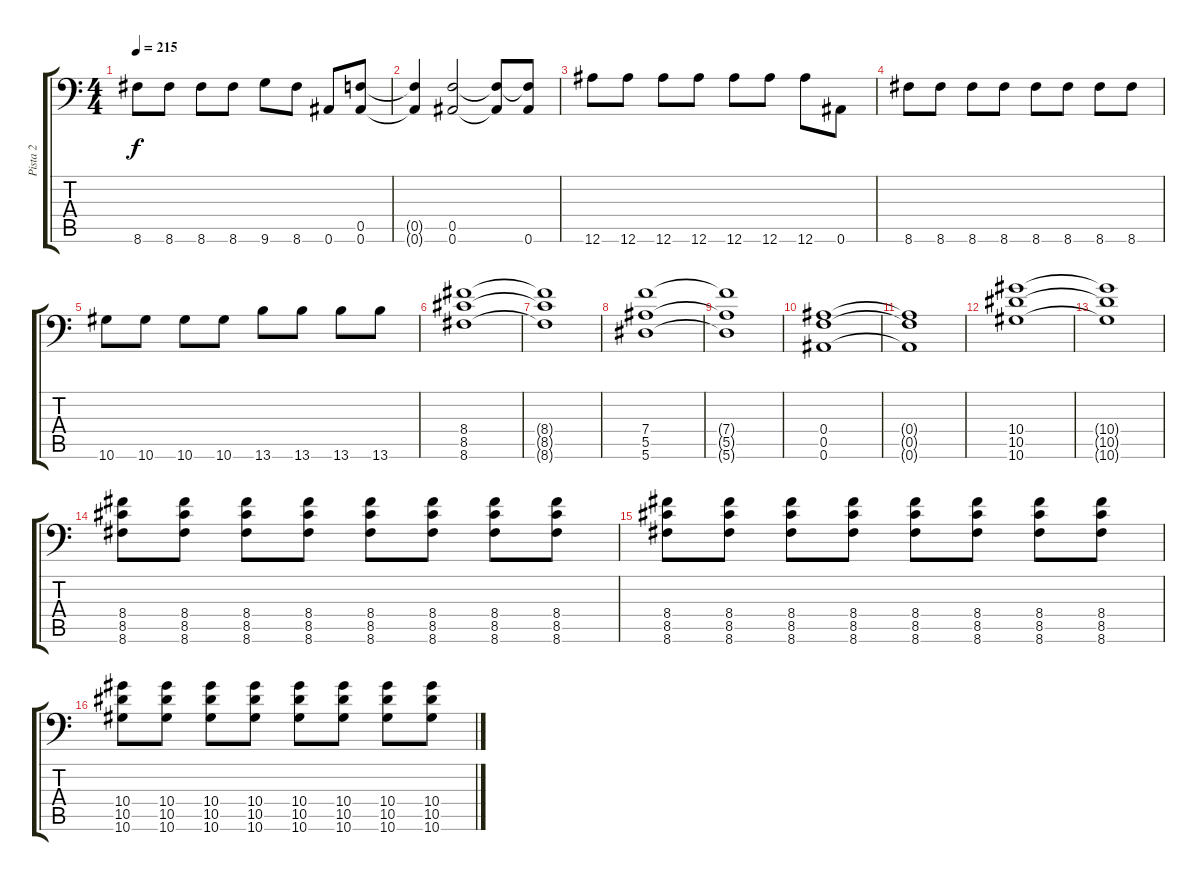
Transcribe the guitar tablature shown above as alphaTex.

\track ("Pista 2" "Pista 2") {instrument distortionguitar}
\staff {score tabs}
\tuning (C4 G3 Eb3 Bb2 F2 Bb1) {hide}
\ts (4 4)
\tempo 215
\clef f4
\ks c
8.6.8{dy f} 8.6.8 8.6.8 8.6.8 9.6.8 8.6.8 0.6.8 (0.5 0.6).8 |
(0.5{t} 0.6{t}).4 (0.5 0.6).2 (0.5{t} 0.6{t}).8 (0.5{t} 0.6).8 |
12.6.8 12.6.8 12.6.8 12.6.8 12.6.8 12.6.8 12.6.8 0.6.8 |
8.6.8 8.6.8 8.6.8 8.6.8 8.6.8 8.6.8 8.6.8 8.6.8 |
10.6.8 10.6.8 10.6.8 10.6.8 13.6.8 13.6.8 13.6.8 13.6.8 |
(8.4 8.5 8.6).1 |
(8.4{t} 8.5{t} 8.6{t}).1 |
(7.4 5.5 5.6).1 |
(7.4{t} 5.5{t} 5.6{t}).1 |
(0.4 0.5 0.6).1 |
(0.4{t} 0.5{t} 0.6{t}).1 |
(10.4 10.5 10.6).1 |
(10.4{t} 10.5{t} 10.6{t}).1 |
(8.4 8.5 8.6).8 (8.4 8.5 8.6).8 (8.4 8.5 8.6).8 (8.4 8.5 8.6).8 (8.4 8.5 8.6).8 (8.4 8.5 8.6).8 (8.4 8.5 8.6).8 (8.4 8.5 8.6).8 |
(8.4 8.5 8.6).8 (8.4 8.5 8.6).8 (8.4 8.5 8.6).8 (8.4 8.5 8.6).8 (8.4 8.5 8.6).8 (8.4 8.5 8.6).8 (8.4 8.5 8.6).8 (8.4 8.5 8.6).8 |
(10.4 10.5 10.6).8 (10.4 10.5 10.6).8 (10.4 10.5 10.6).8 (10.4 10.5 10.6).8 (10.4 10.5 10.6).8 (10.4 10.5 10.6).8 (10.4 10.5 10.6).8 (10.4 10.5 10.6).8
